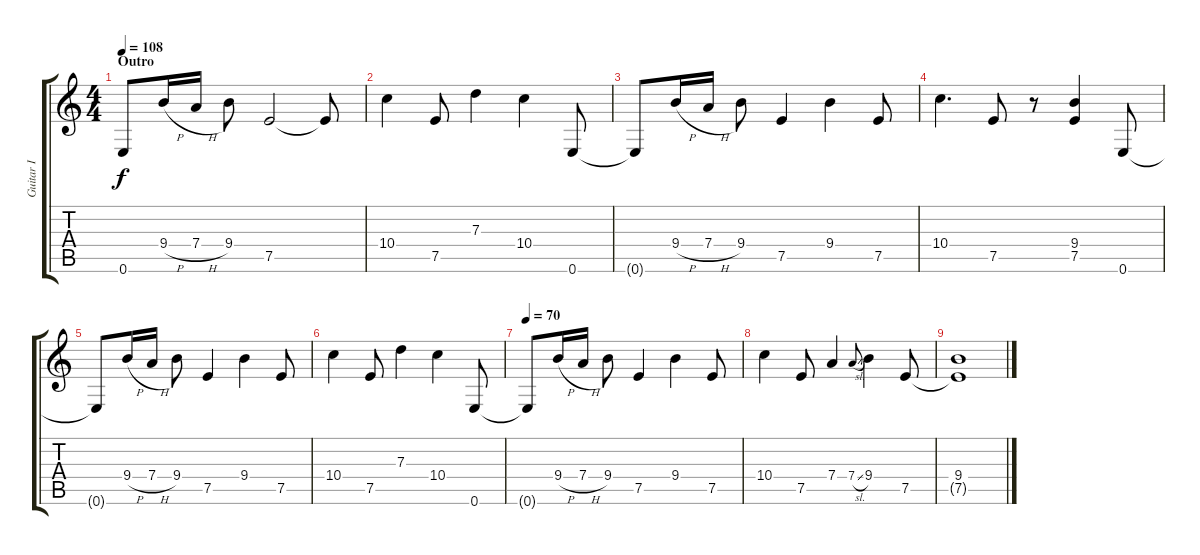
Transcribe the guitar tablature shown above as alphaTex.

\track ("Guitar I" "Guitar I") {instrument distortionguitar}
\staff {score tabs}
\tuning (E4 B3 G3 D3 A2 E2) {hide}
\ts (4 4)
\section ("" "Outro")
\tempo 108
\clef g2
\ks c
0.6.8{dy f} 9.4{h}.16 7.4{h}.16 9.4.8 7.5.2 7.5{t}.8 |
10.4.4 7.5.8 7.3.4 10.4.4 0.6.8 |
0.6{t}.8 9.4{h}.16 7.4{h}.16 9.4.8 7.5.4 9.4.4 7.5.8 |
10.4.4{d} 7.5.8 r.8 (9.4 7.5).4 0.6.8 |
0.6{t}.8 9.4{h}.16 7.4{h}.16 9.4.8 7.5.4 9.4.4 7.5.8 |
10.4.4 7.5.8 7.3.4 10.4.4 0.6.8 |
\tempo 70
0.6{t}.8 9.4{h}.16 7.4{h}.16 9.4.8 7.5.4 9.4.4 7.5.8 |
10.4.4 7.5.8 7.4.4 7.4{sl}.8{gr onbeat} 9.4.4 7.5.8 |
(9.4 7.5{t}).1
